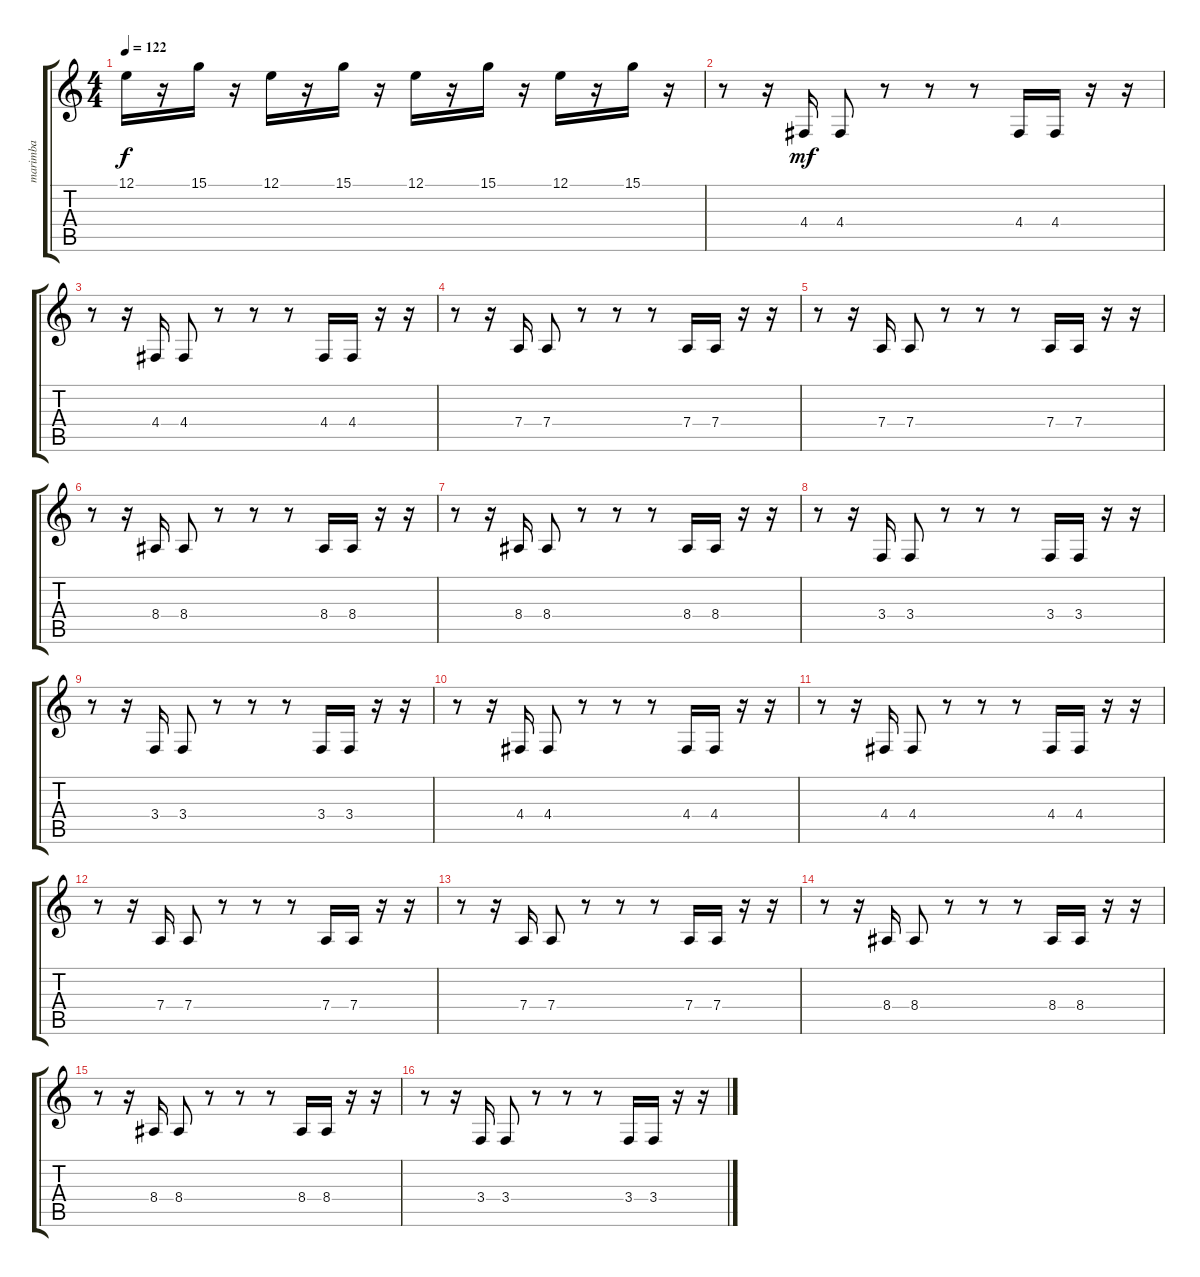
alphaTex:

\track ("marimba" "marimba") {instrument marimba}
\staff {score tabs}
\tuning (E4 B3 G3 D3 A2 E2) {hide}
\ts (4 4)
\tempo 122
\clef g2
\ks c
12.1.16{dy f} r.16 15.1.16 r.16 12.1.16 r.16 15.1.16 r.16 12.1.16 r.16 15.1.16 r.16 12.1.16 r.16 15.1.16 r.16 |
r.8{instrument electricguitarjazz} r.16 4.4.16{dy mf} 4.4.8 r.8 r.8 r.8 4.4.16 4.4.16 r.16 r.16 |
r.8{instrument electricguitarjazz} r.16 4.4.16 4.4.8 r.8 r.8 r.8 4.4.16 4.4.16 r.16 r.16 |
r.8{instrument electricguitarjazz} r.16 7.4.16 7.4.8 r.8 r.8 r.8 7.4.16 7.4.16 r.16 r.16 |
r.8{instrument electricguitarjazz} r.16 7.4.16 7.4.8 r.8 r.8 r.8 7.4.16 7.4.16 r.16 r.16 |
r.8{instrument electricguitarjazz} r.16 8.4.16 8.4.8 r.8 r.8 r.8 8.4.16 8.4.16 r.16 r.16 |
r.8{instrument electricguitarjazz} r.16 8.4.16 8.4.8 r.8 r.8 r.8 8.4.16 8.4.16 r.16 r.16 |
r.8{instrument electricguitarjazz} r.16 3.4.16 3.4.8 r.8 r.8 r.8 3.4.16 3.4.16 r.16 r.16 |
r.8{instrument electricguitarjazz} r.16 3.4.16 3.4.8 r.8 r.8 r.8 3.4.16 3.4.16 r.16 r.16 |
r.8{instrument electricguitarjazz} r.16 4.4.16 4.4.8 r.8 r.8 r.8 4.4.16 4.4.16 r.16 r.16 |
r.8{instrument electricguitarjazz} r.16 4.4.16 4.4.8 r.8 r.8 r.8 4.4.16 4.4.16 r.16 r.16 |
r.8{instrument electricguitarjazz} r.16 7.4.16 7.4.8 r.8 r.8 r.8 7.4.16 7.4.16 r.16 r.16 |
r.8{instrument electricguitarjazz} r.16 7.4.16 7.4.8 r.8 r.8 r.8 7.4.16 7.4.16 r.16 r.16 |
r.8{instrument electricguitarjazz} r.16 8.4.16 8.4.8 r.8 r.8 r.8 8.4.16 8.4.16 r.16 r.16 |
r.8{instrument electricguitarjazz} r.16 8.4.16 8.4.8 r.8 r.8 r.8 8.4.16 8.4.16 r.16 r.16 |
r.8{instrument electricguitarjazz} r.16 3.4.16 3.4.8 r.8 r.8 r.8 3.4.16 3.4.16 r.16 r.16
